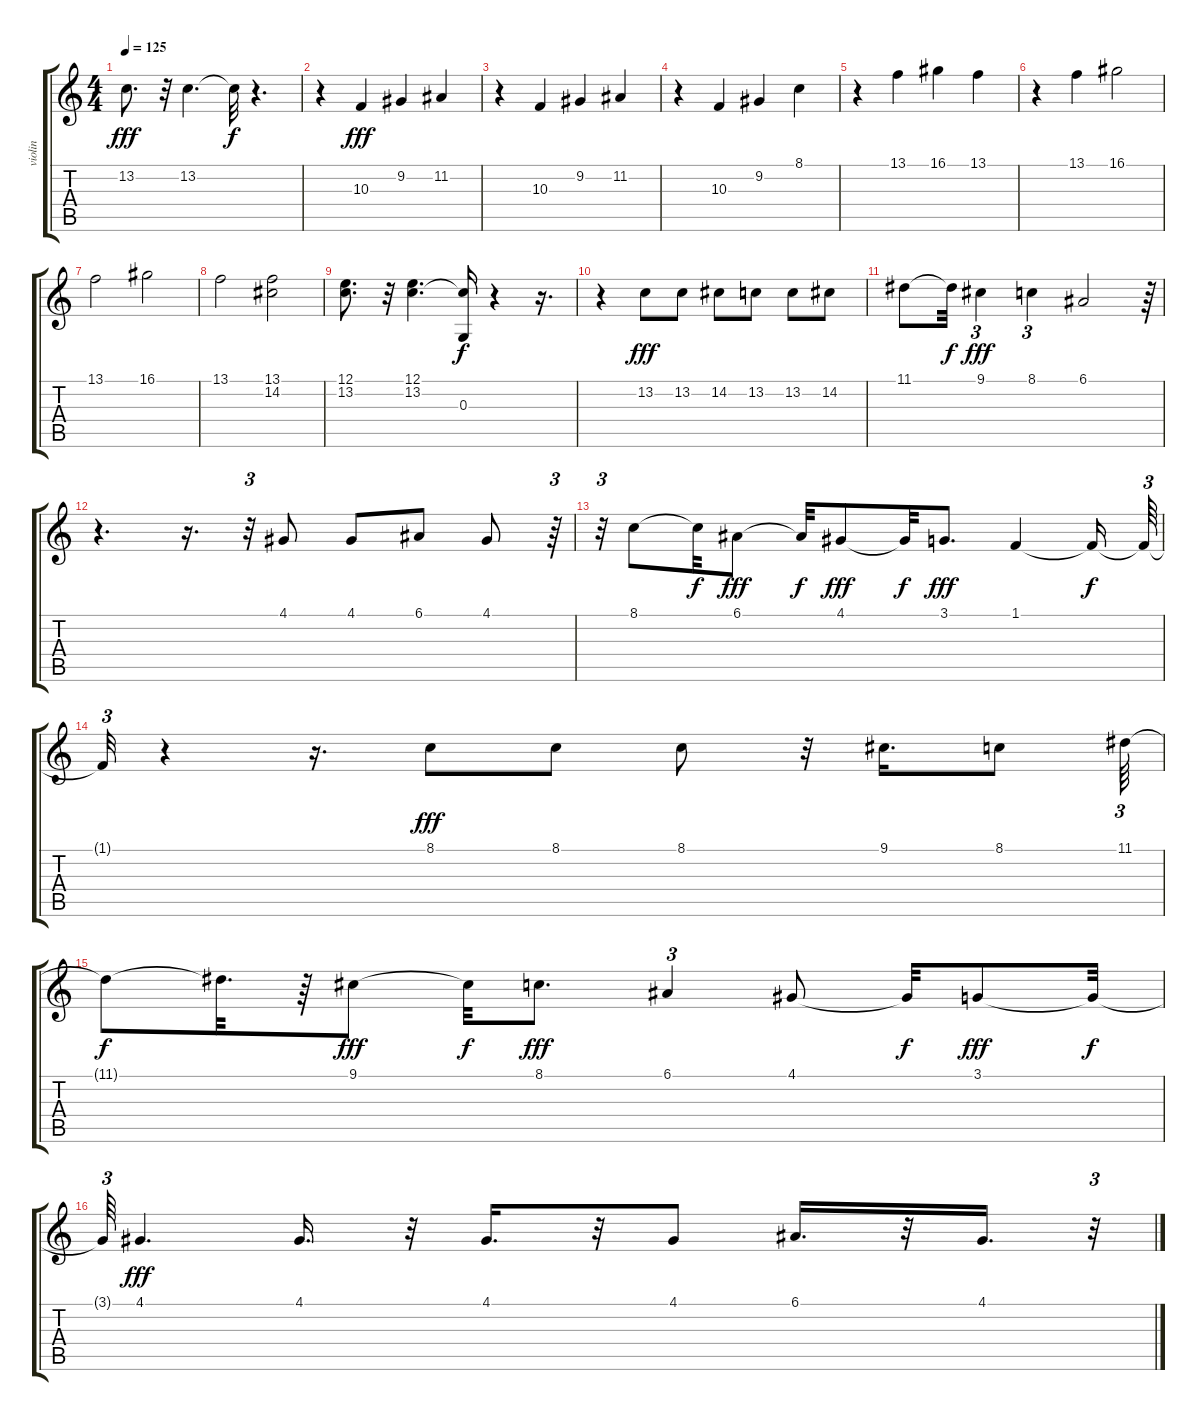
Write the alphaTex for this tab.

\track ("violin" "violin") {instrument violin}
\staff {score tabs}
\tuning (E4 B3 G3 D3 A2 E2) {hide}
\ts (4 4)
\tempo 125
\clef g2
\ks c
13.2.8{d dy fff} r.32 13.2.4{d} 13.2{t}.32{dy f} r.4{d} |
r.4 10.3.4{dy fff} 9.2.4 11.2.4 |
r.4 10.3.4 9.2.4 11.2.4 |
r.4 10.3.4 9.2.4 8.1.4 |
r.4 13.1.4 16.1.4 13.1.4 |
r.4 13.1.4 16.1.2 |
13.1.2 16.1.2 |
13.1.2 (13.1 14.2).2 |
(12.1 13.2).8{d} r.32 (12.1 13.2).4{d} (13.2{t} 0.3).16{dy f} r.4 r.16{d} |
r.4 13.2.8{dy fff} 13.2.8 14.2.8 13.2.8 13.2.8 14.2.8 |
11.1.8 11.1{t}.32{dy f} 9.1.4{tu (3 2) dy fff} 8.1.4{tu (3 2)} 6.1.2 r.64{tu (3 2)} |
r.4{d} r.16{d} r.32{tu (3 2)} 4.1.8 4.1.8 6.1.8 4.1.8 r.64{tu (3 2)} |
r.32{tu (3 2)} 8.1.8 8.1{t}.32{dy f} 6.1.8{dy fff} 6.1{t}.32{dy f} 4.1.8{dy fff} 4.1{t}.32{dy f} 3.1.8{d dy fff} 1.1.4 1.1{t}.16{dy f} 1.1{t}.64{tu (3 2)} |
1.1{t}.32{tu (3 2)} r.4 r.16{d} 8.1.8{dy fff} 8.1.8 8.1.8 r.32 9.1.16{d} 8.1.8 11.1.64{tu (3 2)} |
11.1{t}.8{dy f} 11.1{t}.32{d} r.64 9.1.8{dy fff} 9.1{t}.32{dy f} 8.1.8{d dy fff} 6.1.4{tu (3 2)} 4.1.8 4.1{t}.32{dy f} 3.1.8{dy fff} 3.1{t}.32{dy f} |
3.1{t}.64{tu (3 2)} 4.1.4{d dy fff} 4.1.16{d} r.32 4.1.16{d} r.32 4.1.8 6.1.16{d} r.32 4.1.16{d} r.32{tu (3 2)}
